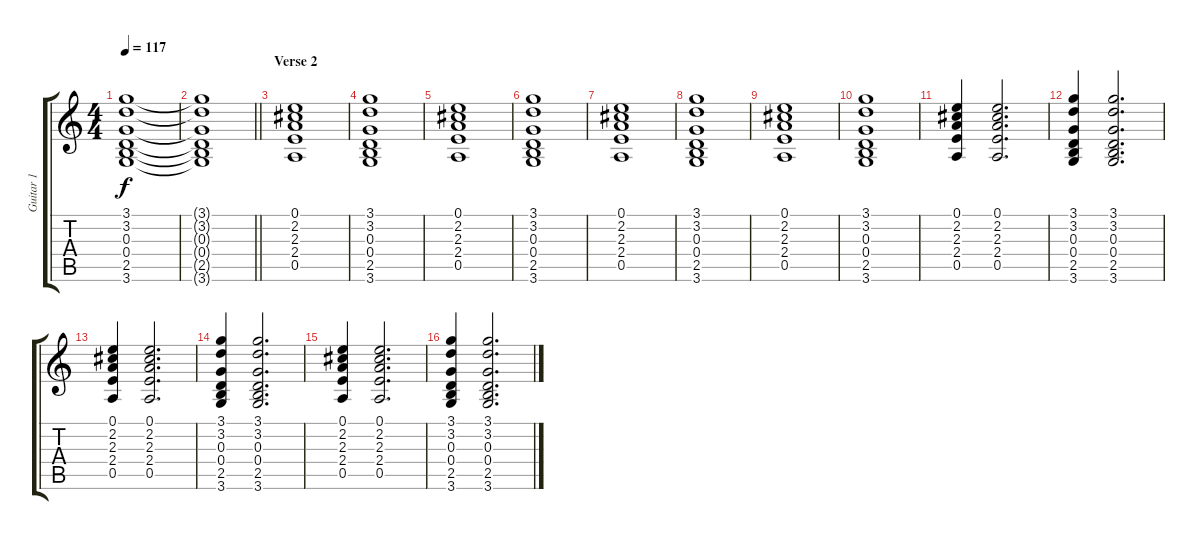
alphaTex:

\track ("Guitar 1" "Guitar 1") {instrument electricguitarclean}
\staff {score tabs}
\tuning (E4 B3 G3 D3 A2 E2) {hide}
\ts (4 4)
\tempo 117
\clef g2
\ks c
(3.1{t} 3.2{t} 0.3{t} 0.4{t} 2.5{t} 3.6{t}).1{dy f} |
\barLineRight lightlight
(3.1{t} 3.2{t} 0.3{t} 0.4{t} 2.5{t} 3.6{t}).1 |
\section ("" "Verse 2")
(0.1 2.2 2.3 2.4 0.5).1 |
(3.1 3.2 0.3 0.4 2.5 3.6).1 |
(0.1 2.2 2.3 2.4 0.5).1 |
(3.1 3.2 0.3 0.4 2.5 3.6).1 |
(0.1 2.2 2.3 2.4 0.5).1 |
(3.1 3.2 0.3 0.4 2.5 3.6).1 |
(0.1 2.2 2.3 2.4 0.5).1 |
(3.1 3.2 0.3 0.4 2.5 3.6).1 |
(0.1 2.2 2.3 2.4 0.5).4 (0.1 2.2 2.3 2.4 0.5).2{d} |
(3.1 3.2 0.3 0.4 2.5 3.6).4 (3.1 3.2 0.3 0.4 2.5 3.6).2{d} |
(0.1 2.2 2.3 2.4 0.5).4 (0.1 2.2 2.3 2.4 0.5).2{d} |
(3.1 3.2 0.3 0.4 2.5 3.6).4 (3.1 3.2 0.3 0.4 2.5 3.6).2{d} |
(0.1 2.2 2.3 2.4 0.5).4 (0.1 2.2 2.3 2.4 0.5).2{d} |
(3.1 3.2 0.3 0.4 2.5 3.6).4 (3.1 3.2 0.3 0.4 2.5 3.6).2{d}
